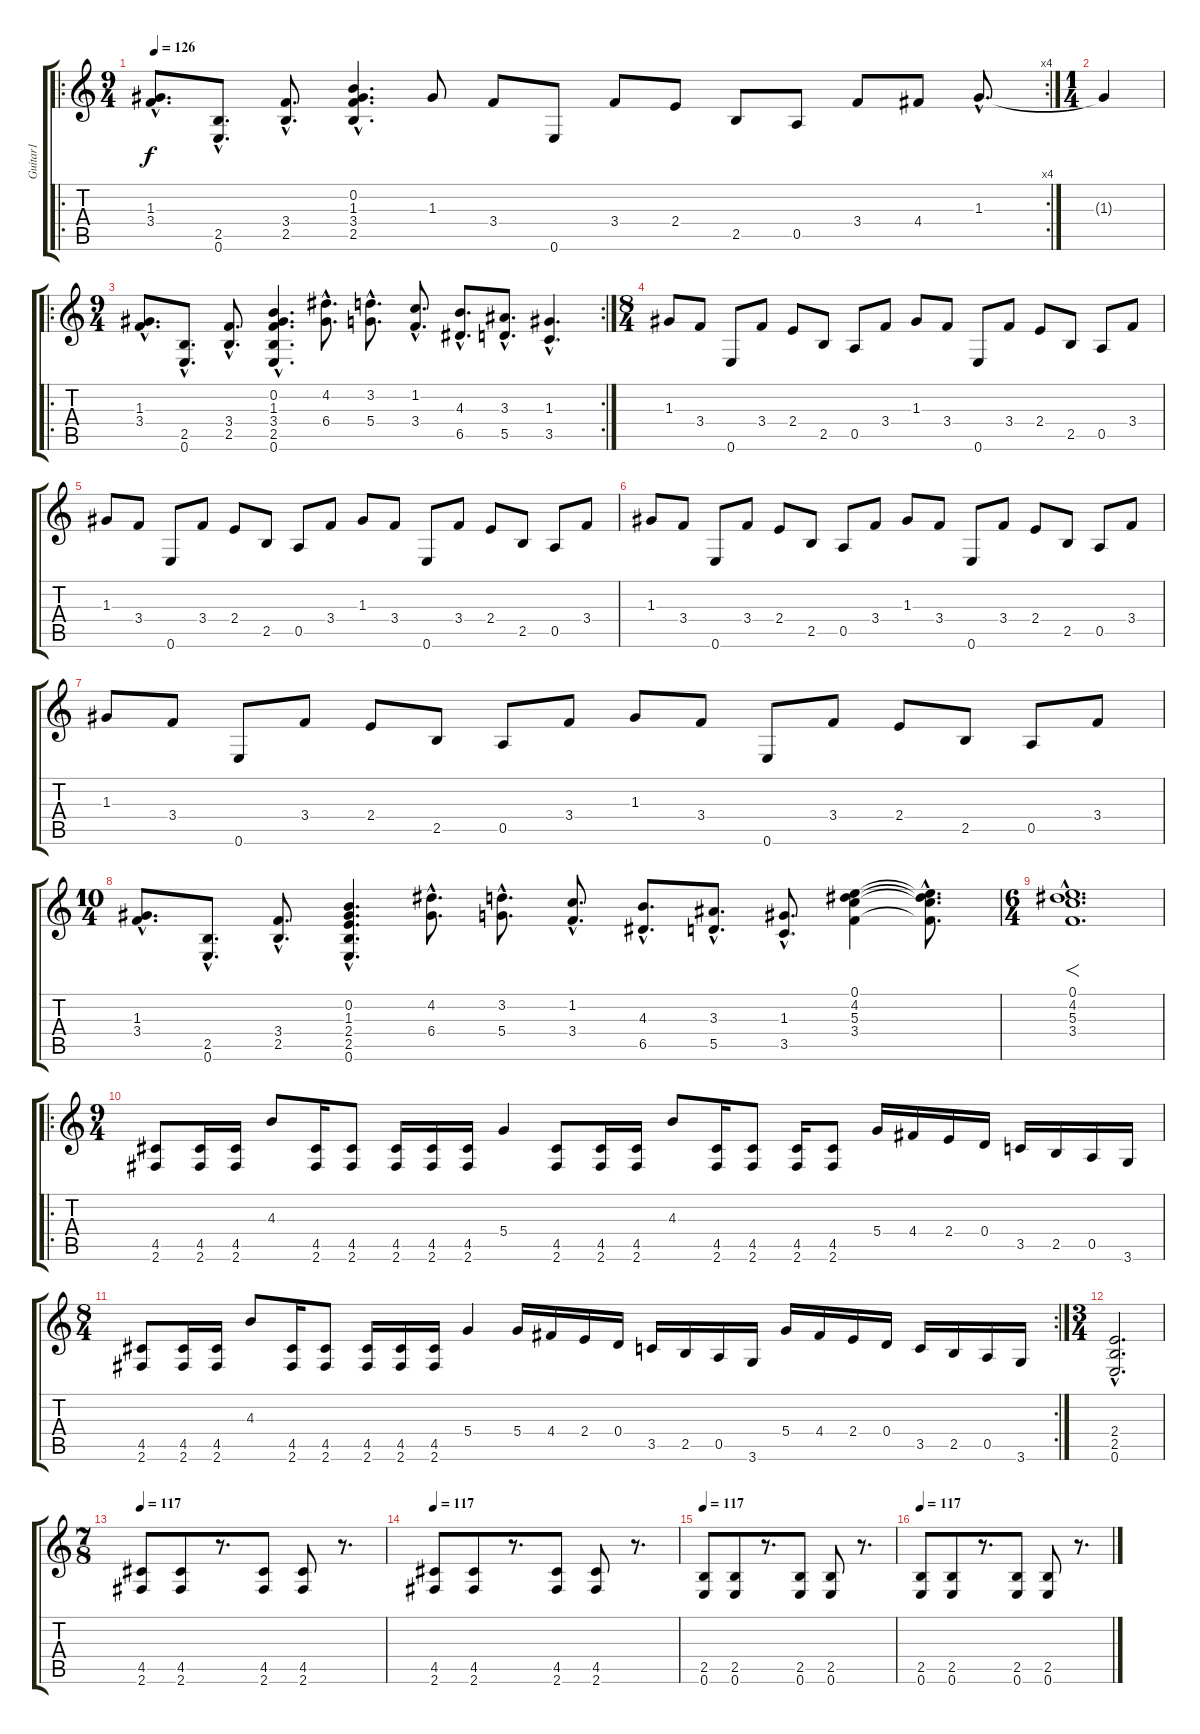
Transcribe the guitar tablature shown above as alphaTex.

\track ("Guitar1" "Guitar1") {instrument overdrivenguitar}
\staff {score tabs}
\tuning (E4 B3 G3 D3 A2 E2) {hide}
\ro
\rc 4
\ts (9 4)
\tempo 126
\clef g2
\ks c
(1.3{hac} 3.4{hac}).8{d dy f instrument electricguitarclean} (2.5{hac} 0.6{hac}).8{d} (3.4{hac} 2.5{hac}).8{d} (0.2{hac} 1.3{hac} 3.4{hac} 2.5{hac}).4{d} 1.3.8 3.4.8 0.6.8 3.4.8 2.4.8 2.5.8 0.5.8 3.4.8 4.4.8 1.3{hac}.8{d} |
\ts (1 4)
1.3{t}.4 |
\ro
\rc 2
\ts (9 4)
(1.3{hac} 3.4{hac}).8{d instrument electricguitarclean} (2.5{hac} 0.6{hac}).8{d} (3.4{hac} 2.5{hac}).8{d} (0.2{hac} 1.3{hac} 3.4{hac} 2.5{hac} 0.6{hac}).4{d} (4.2{hac} 6.4{hac}).8{d} (3.2{hac} 5.4{hac}).8{d} (1.2{hac} 3.4{hac}).8{d} (4.3{hac} 6.5{hac}).8{d} (3.3{hac} 5.5{hac}).8{d} (1.3{hac} 3.5{hac}).4{d} |
\ts (8 4)
1.3.8{instrument electricguitarclean} 3.4.8 0.6.8 3.4.8 2.4.8 2.5.8 0.5.8 3.4.8 1.3.8 3.4.8 0.6.8 3.4.8 2.4.8 2.5.8 0.5.8 3.4.8 |
1.3.8{instrument electricguitarclean} 3.4.8 0.6.8 3.4.8 2.4.8 2.5.8 0.5.8 3.4.8 1.3.8 3.4.8 0.6.8 3.4.8 2.4.8 2.5.8 0.5.8 3.4.8 |
1.3.8{instrument electricguitarclean} 3.4.8 0.6.8 3.4.8 2.4.8 2.5.8 0.5.8 3.4.8 1.3.8 3.4.8 0.6.8 3.4.8 2.4.8 2.5.8 0.5.8 3.4.8 |
1.3.8{instrument electricguitarclean} 3.4.8 0.6.8 3.4.8 2.4.8 2.5.8 0.5.8 3.4.8 1.3.8 3.4.8 0.6.8 3.4.8 2.4.8 2.5.8 0.5.8 3.4.8 |
\ts (10 4)
(1.3{hac} 3.4{hac}).8{d instrument electricguitarclean} (2.5{hac} 0.6{hac}).8{d} (3.4{hac} 2.5{hac}).8{d} (0.2{hac} 1.3{hac} 2.4{hac} 2.5{hac} 0.6{hac}).4{d} (4.2{hac} 6.4{hac}).8{d} (3.2{hac} 5.4{hac}).8{d} (1.2{hac} 3.4{hac}).8{d} (4.3{hac} 6.5{hac}).8{d} (3.3{hac} 5.5{hac}).8{d} (1.3{hac} 3.5{hac}).8{d} (0.1 4.2 5.3 3.4).4 (0.1{hac t} 4.2{hac t} 5.3{hac t} 3.4{hac t}).8{d} |
\ts (6 4)
(0.1{hac} 4.2{hac} 5.3{hac} 3.4{hac}).1{f d instrument overdrivenguitar} |
\ro
\ts (9 4)
(4.5 2.6).8 (4.5 2.6).16 (4.5 2.6).16 4.3.8 (4.5 2.6).16 (4.5 2.6).8 (4.5 2.6).16 (4.5 2.6).16 (4.5 2.6).16 5.4.4 (4.5 2.6).8 (4.5 2.6).16 (4.5 2.6).16 4.3.8 (4.5 2.6).16 (4.5 2.6).8 (4.5 2.6).16 (4.5 2.6).8 5.4.16 4.4.16 2.4.16 0.4.16 3.5.16 2.5.16 0.5.16 3.6.16 |
\rc 2
\ts (8 4)
(4.5 2.6).8 (4.5 2.6).16 (4.5 2.6).16 4.3.8 (4.5 2.6).16 (4.5 2.6).8 (4.5 2.6).16 (4.5 2.6).16 (4.5 2.6).16 5.4.4 5.4.16 4.4.16 2.4.16 0.4.16 3.5.16 2.5.16 0.5.16 3.6.16 5.4.16 4.4.16 2.4.16 0.4.16 3.5.16 2.5.16 0.5.16 3.6.16 |
\ts (3 4)
(2.4{hac} 2.5{hac} 0.6{hac}).2{d} |
\ts (7 8)
\tempo 117
(4.5 2.6).8 (4.5 2.6).8 r.8{d} (4.5 2.6).8 (4.5 2.6).8 r.8{d} |
\tempo 117
(4.5 2.6).8 (4.5 2.6).8 r.8{d} (4.5 2.6).8 (4.5 2.6).8 r.8{d} |
\tempo 117
(2.5 0.6).8 (2.5 0.6).8 r.8{d} (2.5 0.6).8 (2.5 0.6).8 r.8{d} |
\tempo 117
(2.5 0.6).8 (2.5 0.6).8 r.8{d} (2.5 0.6).8 (2.5 0.6).8 r.8{d}
